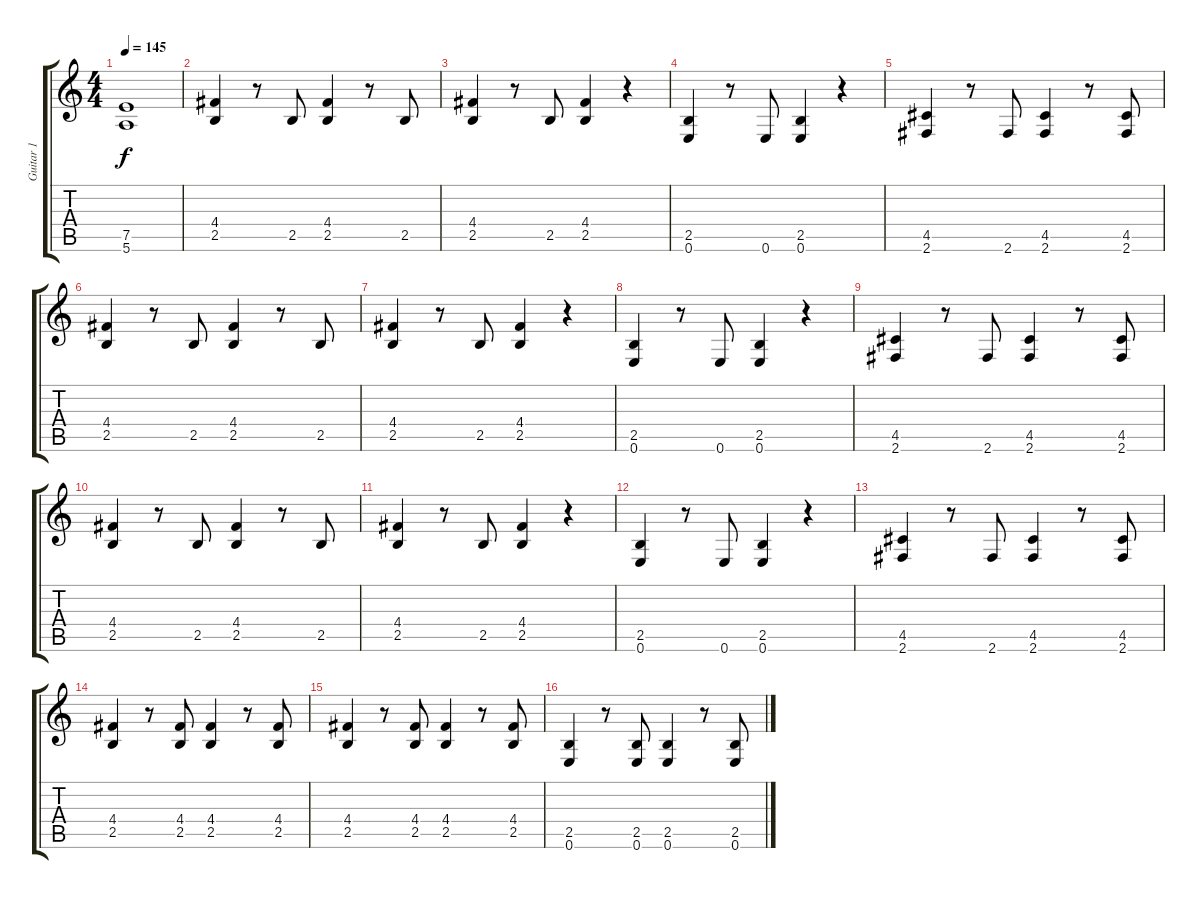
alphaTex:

\track ("Guitar 1" "Guitar 1") {instrument overdrivenguitar}
\staff {score tabs}
\tuning (E4 B3 G3 D3 A2 E2) {hide}
\ts (4 4)
\tempo 145
\clef g2
\ks c
(7.5 5.6).1{dy f} |
(4.4 2.5).4 r.8 2.5.8 (4.4 2.5).4 r.8 2.5.8 |
(4.4 2.5).4 r.8 2.5.8 (4.4 2.5).4 r.4 |
(2.5 0.6).4 r.8 0.6.8 (2.5 0.6).4 r.4 |
(4.5 2.6).4 r.8 2.6.8 (4.5 2.6).4 r.8 (4.5 2.6).8 |
(4.4 2.5).4 r.8 2.5.8 (4.4 2.5).4 r.8 2.5.8 |
(4.4 2.5).4 r.8 2.5.8 (4.4 2.5).4 r.4 |
(2.5 0.6).4 r.8 0.6.8 (2.5 0.6).4 r.4 |
(4.5 2.6).4 r.8 2.6.8 (4.5 2.6).4 r.8 (4.5 2.6).8 |
(4.4 2.5).4 r.8 2.5.8 (4.4 2.5).4 r.8 2.5.8 |
(4.4 2.5).4 r.8 2.5.8 (4.4 2.5).4 r.4 |
(2.5 0.6).4 r.8 0.6.8 (2.5 0.6).4 r.4 |
(4.5 2.6).4 r.8 2.6.8 (4.5 2.6).4 r.8 (4.5 2.6).8 |
(4.4 2.5).4 r.8 (4.4 2.5).8 (4.4 2.5).4 r.8 (4.4 2.5).8 |
(4.4 2.5).4 r.8 (4.4 2.5).8 (4.4 2.5).4 r.8 (4.4 2.5).8 |
(2.5 0.6).4 r.8 (2.5 0.6).8 (2.5 0.6).4 r.8 (2.5 0.6).8
